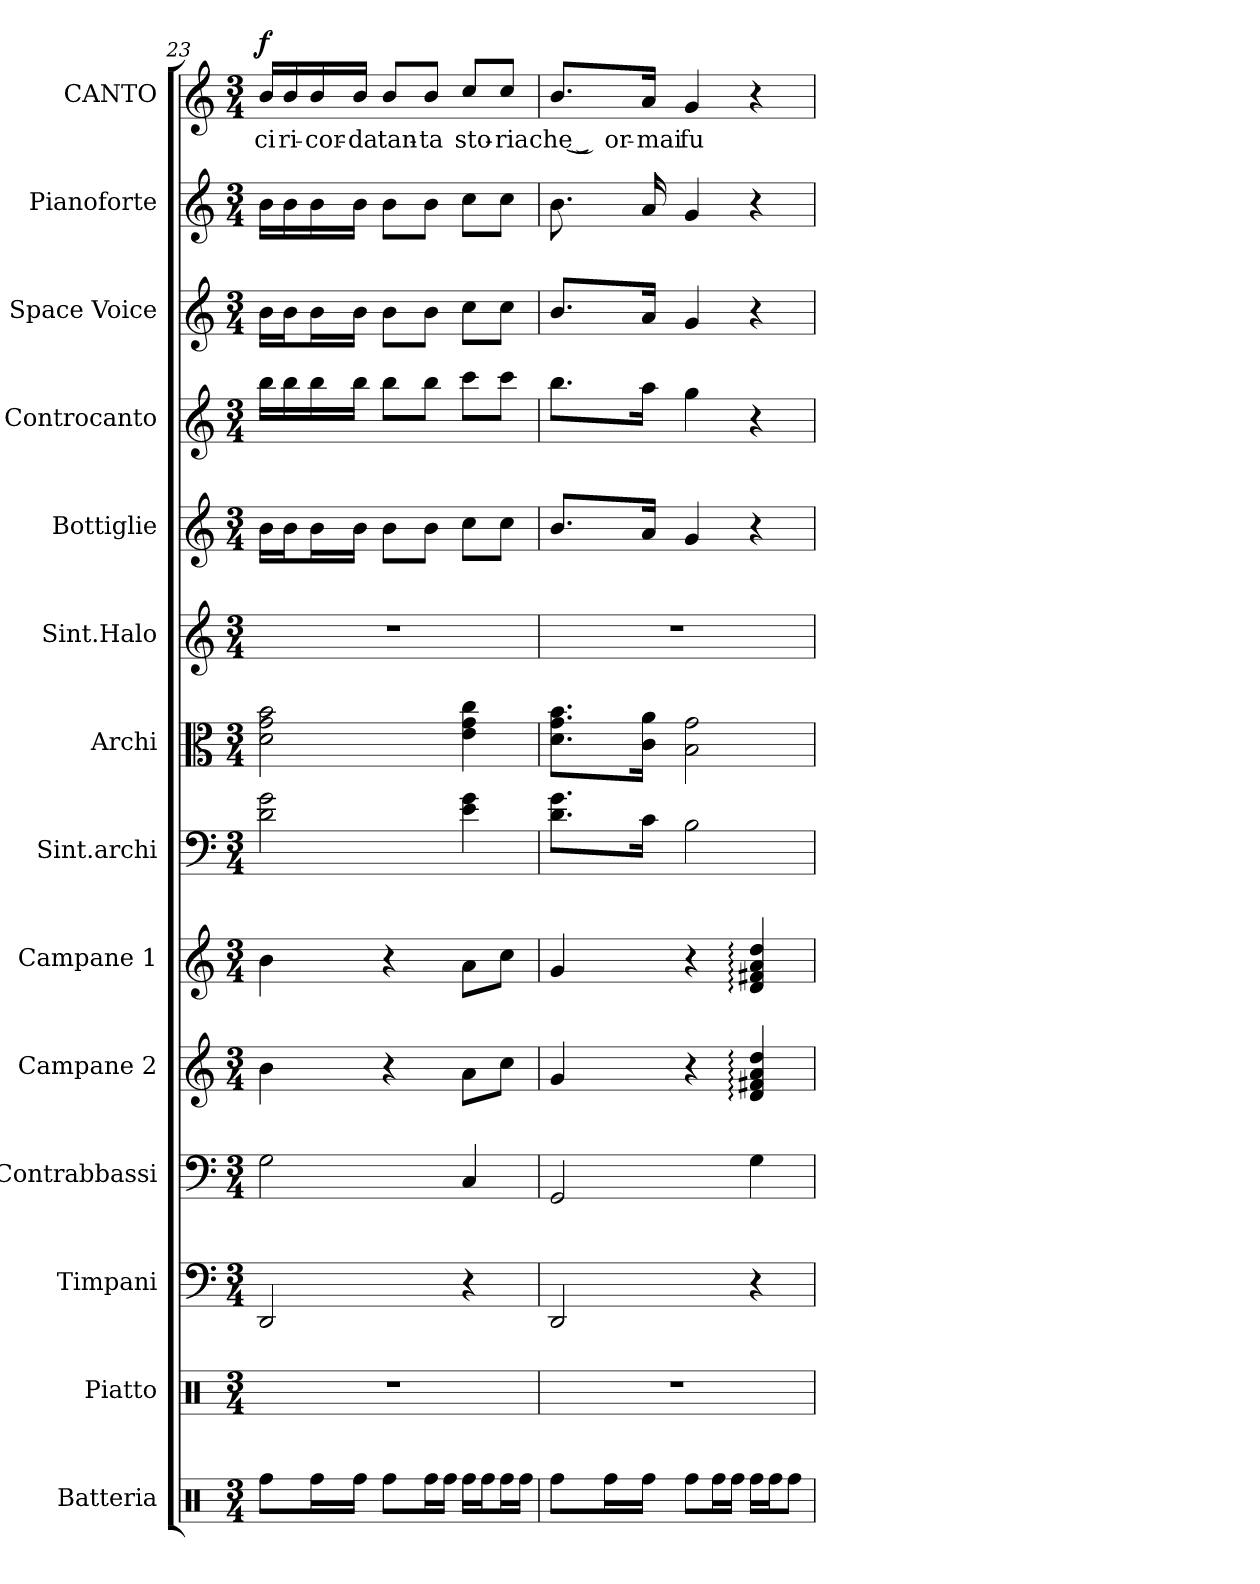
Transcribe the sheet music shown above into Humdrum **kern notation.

**kern	**kern	**kern	**kern	**kern	**kern	**kern	**kern	**kern	**kern	**kern	**kern	**kern	**kern	**text	**dynam
*part14	*part13	*part12	*part11	*part10	*part9	*part8	*part7	*part6	*part5	*part4	*part3	*part2	*part1	*part1	*part1
*staff14	*staff13	*staff12	*staff11	*staff10	*staff9	*staff8	*staff7	*staff6	*staff5	*staff4	*staff3	*staff2	*staff1	*staff1	*staff1
*I"Batteria	*I"Piatto	*I"Timpani	*I"Contrabbassi	*I"Campane 2	*I"Campane 1	*I"Sint.archi	*I"Archi	*I"Sint.Halo	*I"Bottiglie	*I"Controcanto	*I"Space Voice	*I"Pianoforte	*I"CANTO	*	*
*I'Batt	*I'Pt	*I'Timp	*I'Cb	*I'Camp	*I'Camp	*I'S.ar	*I'Ar	*I'Halo	*I'Bt	*I'c.cnt	*	*I'Pf	*	*	*
!!LO:LB:g=z
*clefX	*clefX	*clefF4	*clefF4	*clefG2	*clefG2	*clefF4	*clefC3	*clefG2	*clefG2	*clefG2	*clefG2	*clefG2	*clefG2	*	*
*	*	*	*ITrd7c12	*	*	*	*	*	*	*	*	*	*	*	*
*k[]	*k[]	*k[]	*k[]	*k[]	*k[]	*k[]	*k[]	*k[]	*k[]	*k[]	*k[]	*k[]	*k[]	*	*
*M3/4	*M3/4	*M3/4	*M3/4	*M3/4	*M3/4	*M3/4	*M3/4	*M3/4	*M3/4	*M3/4	*M3/4	*M3/4	*M3/4	*	*
=23	=23	=23	=23	=23	=23	=23	=23	=23	=23	=23	=23	=23	=23	=23	=23
!	!	!	!	!	!	!	!	!	!	!	!	!	!	!LO:LY:b:color=#FC0107	!LO:DY:b
8Rff\L	2.r	2DD/	2GG\	4b\	4b\	2d\ 2g\	2d\ 2g\ 2b\	2.r	16b\LL	16bb\LL	16b\LL	16b\LL	16bi/LL	ci	f
!	!	!	!	!	!	!	!	!	!	!	!	!	!	!LO:LY:b:color=#FC0107	!
.	.	.	.	.	.	.	.	.	16b\J	16bb\	16b\J	16b\	16bi/	ri-	.
!	!	!	!	!	!	!	!	!	!	!	!	!	!	!LO:LY:b:color=#FC0107	!
16Rff\L	.	.	.	.	.	.	.	.	16b\L	16bb\	16b\L	16b\	16bi/	-cor-	.
!	!	!	!	!	!	!	!	!	!	!	!	!	!	!LO:LY:b:color=#FC0107	!
16Rff\JJ	.	.	.	.	.	.	.	.	16b\JJ	16bb\JJ	16b\JJ	16b\JJ	16bi/JJ	-da	.
!	!	!	!	!	!	!	!	!	!	!	!	!	!	!LO:LY:b:color=#FC0107	!
8Rff\L	.	.	.	4r	4r	.	.	.	8b\L	8bb\L	8b\L	8b\L	8bi/L	tan-	.
!	!	!	!	!	!	!	!	!	!	!	!	!	!	!LO:LY:b:color=#FC0107	!
16Rff\L	.	.	.	.	.	.	.	.	8b\J	8bb\J	8b\J	8b\J	8bi/J	-ta	.
16Rff\JJ	.	.	.	.	.	.	.	.	.	.	.	.	.	.	.
!	!	!	!	!	!	!	!	!	!	!	!	!	!	!LO:LY:b:color=#FC0107	!
16Rff\LL	.	4r	4CC/	8a\L	8a\L	4e\ 4g\	4e\ 4g\ 4cc\	.	8cc\L	8ccc\L	8cc\L	8cc\L	8cci/L	sto-	.
16Rff\J	.	.	.	.	.	.	.	.	.	.	.	.	.	.	.
!	!	!	!	!	!	!	!	!	!	!	!	!	!	!LO:LY:b:color=#FC0107	!
16Rff\L	.	.	.	8cc\J	8cc\J	.	.	.	8cc\J	8ccc\J	8cc\J	8cc\J	8cci/J	-ria	.
16Rff\JJ	.	.	.	.	.	.	.	.	.	.	.	.	.	.	.
=24	=24	=24	=24	=24	=24	=24	=24	=24	=24	=24	=24	=24	=24	=24	=24
!	!	!	!	!	!	!	!	!	!	!	!	!	!	!LO:LY:b:color=#FC0107	!
8Rff\L	2.r	2DD/	2GGG/	4g/	4g/	8.d\ 8.g\L	8.d\ 8.g\ 8.b\L	2.r	8.b/L	8.bb\L	8.b/L	8.b\	8.bi/L	che ͜ or-	.
16Rff\L	.	.	.	.	.	.	.	.	.	.	.	.	.	.	.
!	!	!	!	!	!	!	!	!	!	!	!	!	!	!LO:LY:b:color=#FC0107	!
16Rff\JJ	.	.	.	.	.	16c\Jk	16c\ 16a\Jk	.	16a/Jk	16aa\Jk	16a/Jk	16a/	16ai/Jk	-mai	.
!	!	!	!	!	!	!	!	!	!	!	!	!	!	!LO:LY:b:color=#FC0107	!
8Rff\L	.	.	.	4r	4r	2B\	2B\ 2g\	.	4g/	4gg\	4g/	4g/	4gi/	fu	.
16Rff\L	.	.	.	.	.	.	.	.	.	.	.	.	.	.	.
16Rff\JJ	.	.	.	.	.	.	.	.	.	.	.	.	.	.	.
16Rff\LL	.	4r	4GG\	4d/: 4f#X/: 4a/: 4dd/:	4d/: 4f#X/: 4a/: 4dd/:	.	.	.	4r	4r	4r	4r	4r	.	.
16Rff\J	.	.	.	.	.	.	.	.	.	.	.	.	.	.	.
8Rff\J	.	.	.	.	.	.	.	.	.	.	.	.	.	.	.
=	=	=	=	=	=	=	=	=	=	=	=	=	=	=	=
*-	*-	*-	*-	*-	*-	*-	*-	*-	*-	*-	*-	*-	*-	*-	*-
